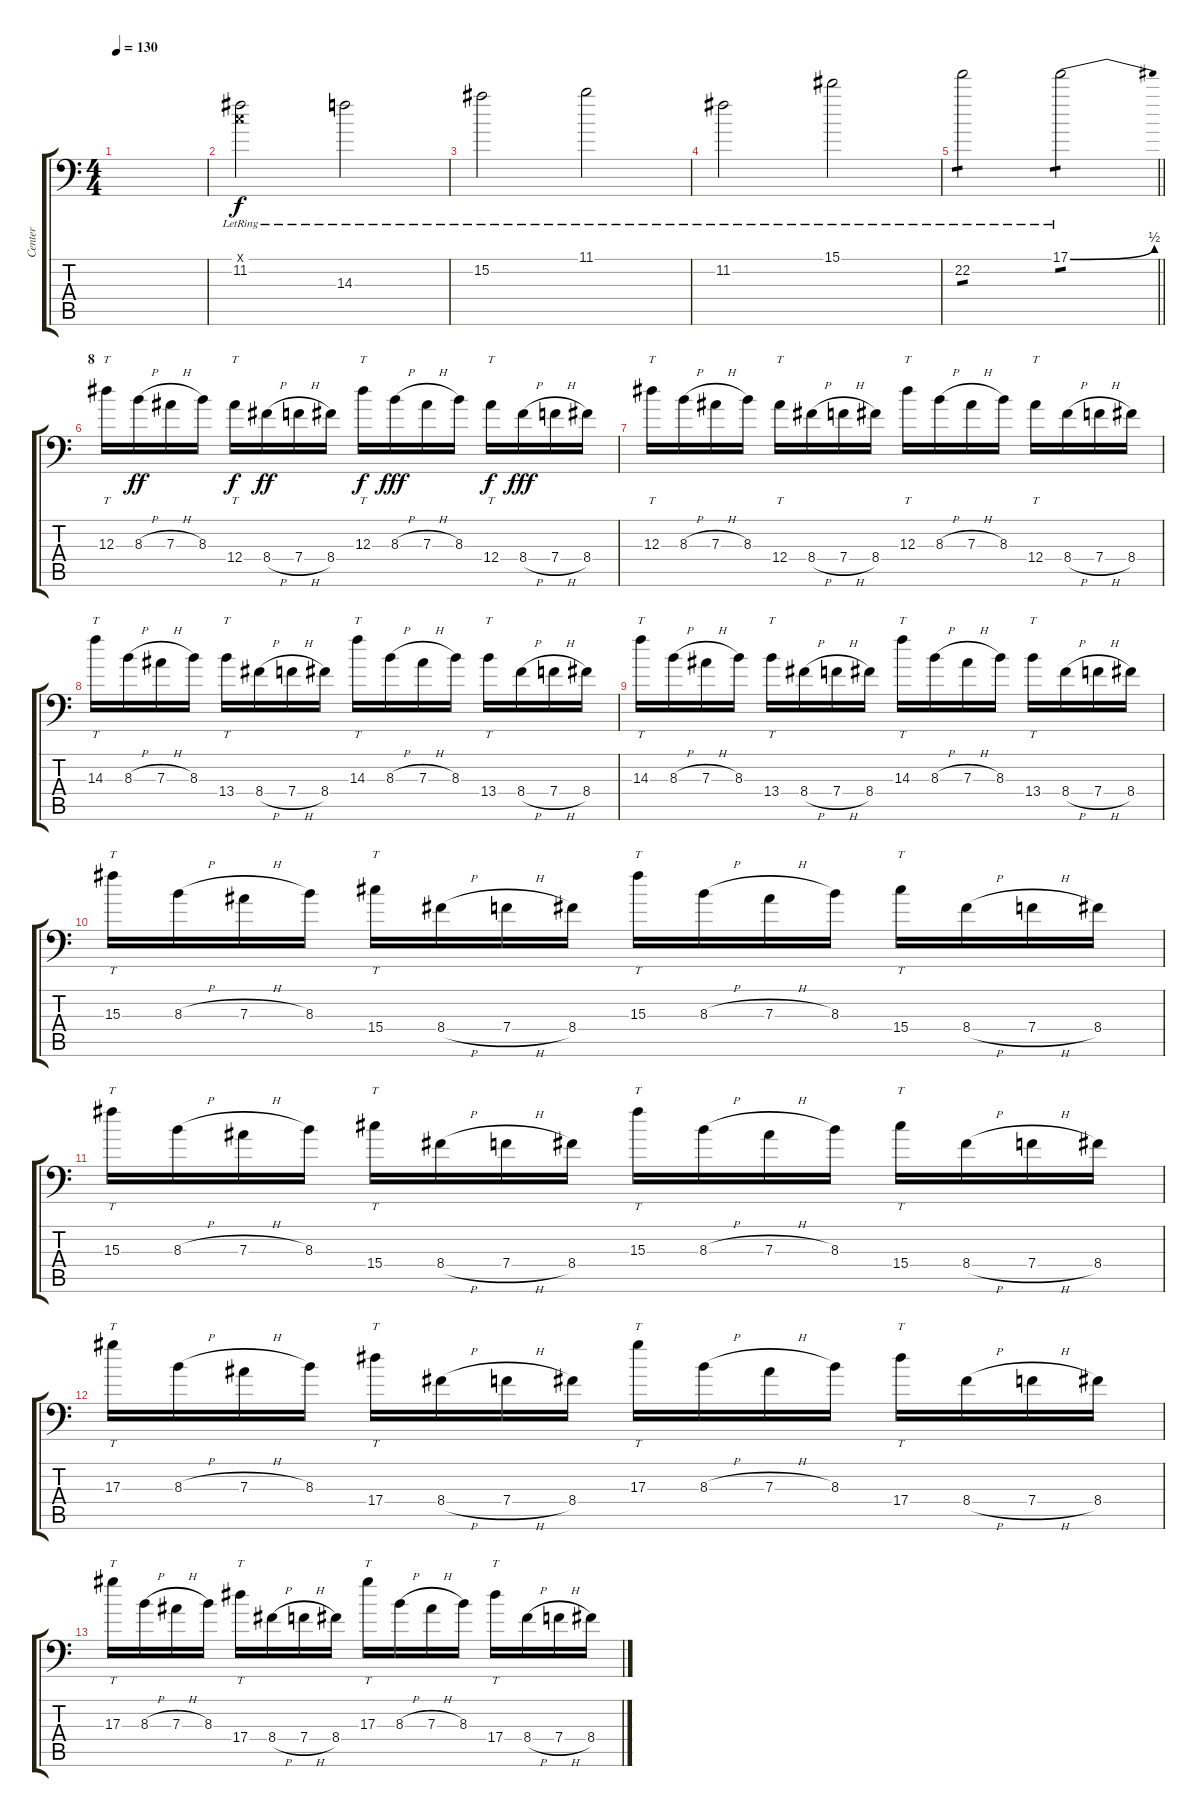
\track ("Center" "Center") {instrument distortionguitar}
\staff {score tabs}
\tuning (C4 G3 Eb3 Bb2 F2 Bb1) {hide}
\ts (4 4)
\tempo 130
\clef f4
\ks c
|
(0.1{x} 11.2{lr}).2{volume 14} 14.3{lr}.2 |
15.2{lr}.2 11.1{lr}.2 |
11.2{lr}.2 15.1{lr}.2 |
\barLineRight lightlight
22.2{lr}.2{tp 1} 17.1{be (bend 0 0 60 2) lr}.2{tp 1} |
\section ("" "8")
12.3.16{tt} 8.3{h}.16{dy ff} 7.3{h}.16 8.3.16 12.4.16{tt dy f} 8.4{h}.16{dy ff} 7.4{h}.16 8.4.16 12.3.16{tt dy f} 8.3{h}.16{dy fff} 7.3{h}.16 8.3.16 12.4.16{tt dy f} 8.4{h}.16{dy fff} 7.4{h}.16 8.4.16 |
12.3.16{tt} 8.3{h}.16 7.3{h}.16 8.3.16 12.4.16{tt} 8.4{h}.16 7.4{h}.16 8.4.16 12.3.16{tt} 8.3{h}.16 7.3{h}.16 8.3.16 12.4.16{tt} 8.4{h}.16 7.4{h}.16 8.4.16 |
14.3.16{tt} 8.3{h}.16 7.3{h}.16 8.3.16 13.4.16{tt} 8.4{h}.16 7.4{h}.16 8.4.16 14.3.16{tt} 8.3{h}.16 7.3{h}.16 8.3.16 13.4.16{tt} 8.4{h}.16 7.4{h}.16 8.4.16 |
14.3.16{tt} 8.3{h}.16 7.3{h}.16 8.3.16 13.4.16{tt} 8.4{h}.16 7.4{h}.16 8.4.16 14.3.16{tt} 8.3{h}.16 7.3{h}.16 8.3.16 13.4.16{tt} 8.4{h}.16 7.4{h}.16 8.4.16 |
15.3.16{tt} 8.3{h}.16 7.3{h}.16 8.3.16 15.4.16{tt} 8.4{h}.16 7.4{h}.16 8.4.16 15.3.16{tt} 8.3{h}.16 7.3{h}.16 8.3.16 15.4.16{tt} 8.4{h}.16 7.4{h}.16 8.4.16 |
15.3.16{tt} 8.3{h}.16 7.3{h}.16 8.3.16 15.4.16{tt} 8.4{h}.16 7.4{h}.16 8.4.16 15.3.16{tt} 8.3{h}.16 7.3{h}.16 8.3.16 15.4.16{tt} 8.4{h}.16 7.4{h}.16 8.4.16 |
17.3.16{tt} 8.3{h}.16 7.3{h}.16 8.3.16 17.4.16{tt} 8.4{h}.16 7.4{h}.16 8.4.16 17.3.16{tt} 8.3{h}.16 7.3{h}.16 8.3.16 17.4.16{tt} 8.4{h}.16 7.4{h}.16 8.4.16 |
17.3.16{tt} 8.3{h}.16 7.3{h}.16 8.3.16 17.4.16{tt} 8.4{h}.16 7.4{h}.16 8.4.16 17.3.16{tt} 8.3{h}.16 7.3{h}.16 8.3.16 17.4.16{tt} 8.4{h}.16 7.4{h}.16 8.4.16
